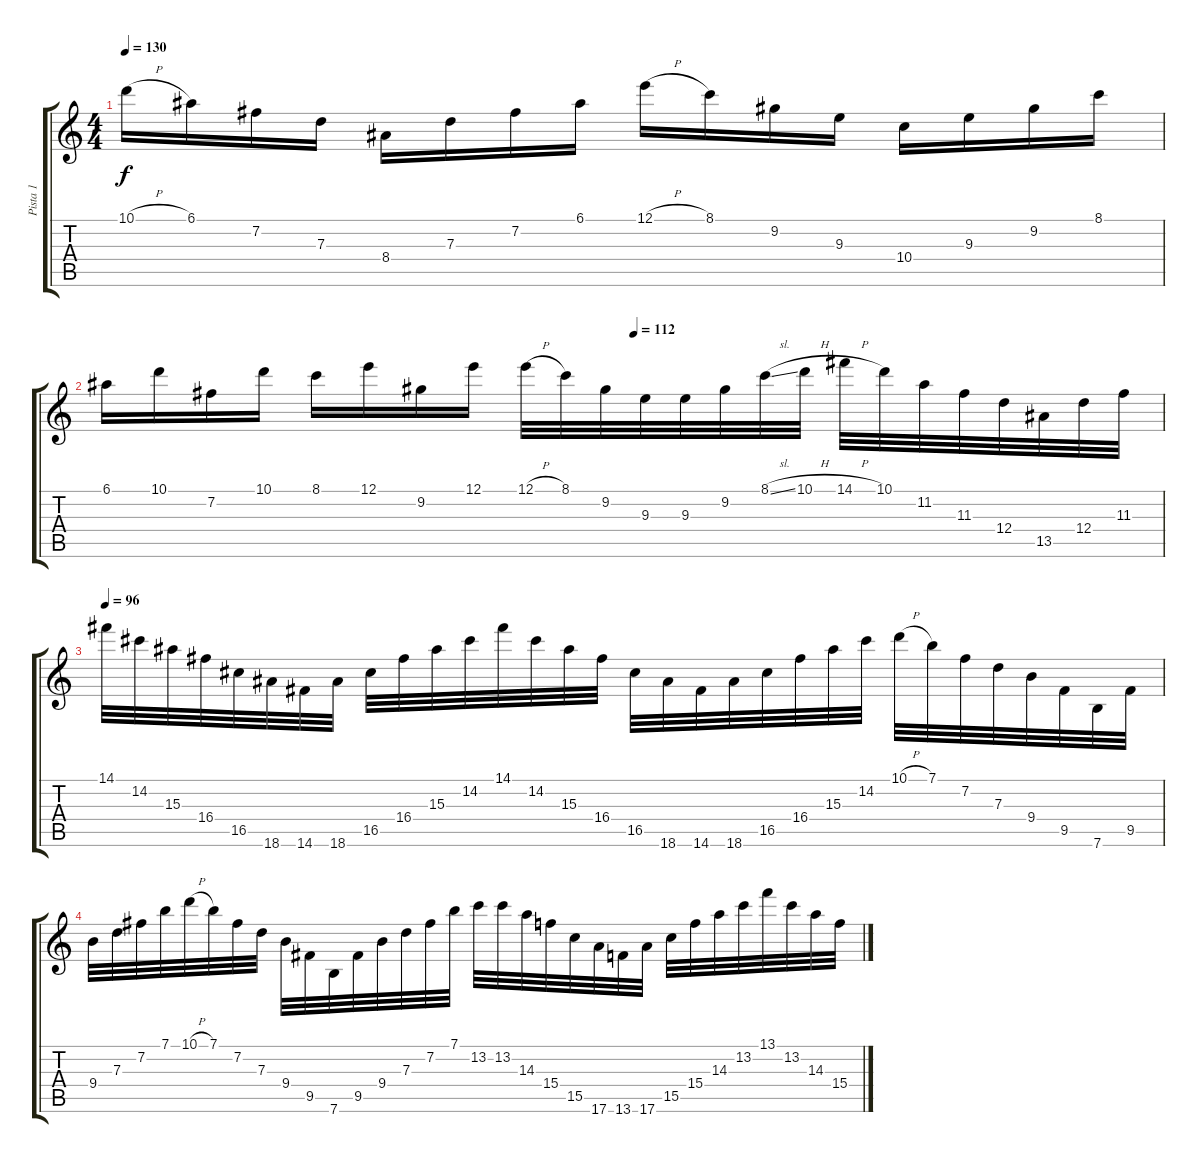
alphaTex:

\track ("Pista 1" "Pista 1") {instrument overdrivenguitar}
\staff {score tabs}
\tuning (E4 B3 G3 D3 A2 E2) {hide}
\ts (4 4)
\tempo 130
\clef g2
\ks c
10.1{h}.16{dy f} 6.1.16 7.2.16 7.3.16 8.4.16 7.3.16 7.2.16 6.1.16 12.1{h}.16 8.1.16 9.2.16 9.3.16 10.4.16 9.3.16 9.2.16 8.1.16 |
\tempo (112 0.5)
6.1.16 10.1.16 7.2.16 10.1.16 8.1.16 12.1.16 9.2.16 12.1.16 12.1{h}.32 8.1.32 9.2.32 9.3.32 9.3.32 9.2.32 8.1{sl}.32 10.1{h}.32 14.1{h}.32 10.1.32 11.2.32 11.3.32 12.4.32 13.5.32 12.4.32 11.3.32 |
\tempo 96
14.1.32 14.2.32 15.3.32 16.4.32 16.5.32 18.6.32 14.6.32 18.6.32 16.5.32 16.4.32 15.3.32 14.2.32 14.1.32 14.2.32 15.3.32 16.4.32 16.5.32 18.6.32 14.6.32 18.6.32 16.5.32 16.4.32 15.3.32 14.2.32 10.1{h}.32 7.1.32 7.2.32 7.3.32 9.4.32 9.5.32 7.6.32 9.5.32 |
9.4.32 7.3.32 7.2.32 7.1.32 10.1{h}.32 7.1.32 7.2.32 7.3.32 9.4.32 9.5.32 7.6.32 9.5.32 9.4.32 7.3.32 7.2.32 7.1.32 13.2.32 13.2.32 14.3.32 15.4.32 15.5.32 17.6.32 13.6.32 17.6.32 15.5.32 15.4.32 14.3.32 13.2.32 13.1.32 13.2.32 14.3.32 15.4.32
